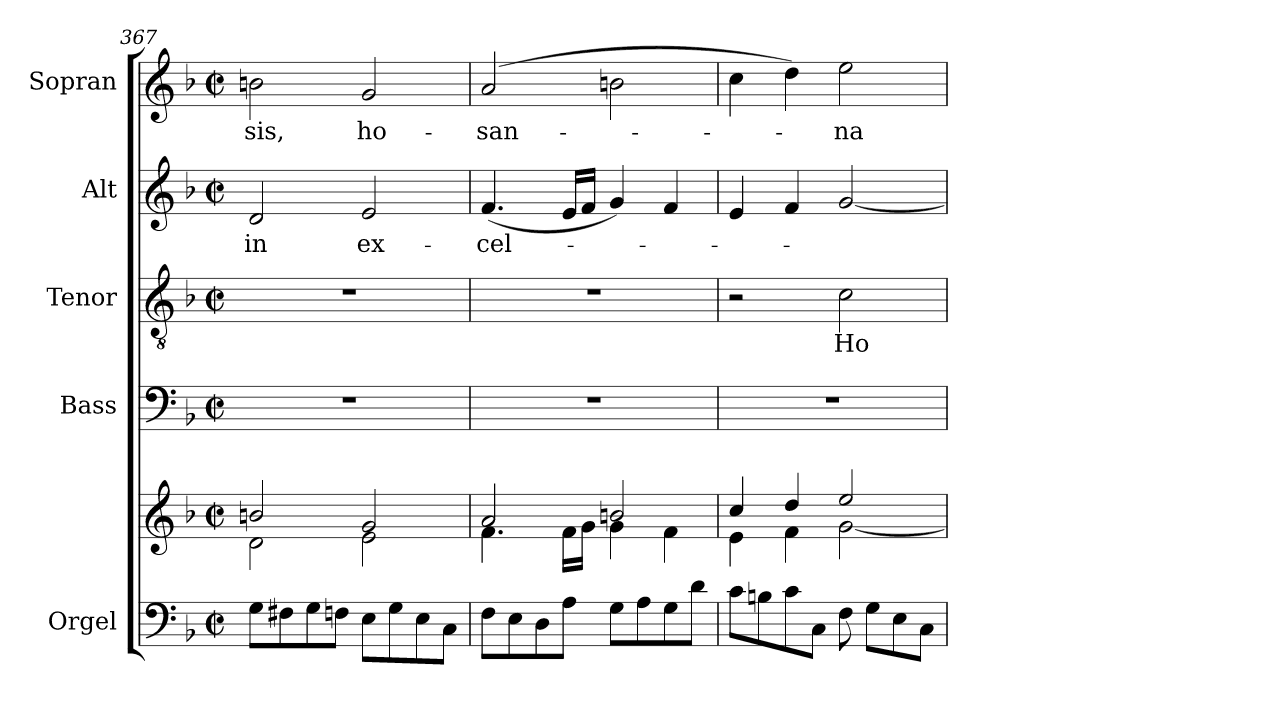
**kern	**kern	**kern	**kern	**text	**kern	**text	**kern	**text
*part5	*part5	*part4	*part3	*part3	*part2	*part2	*part1	*part1
*staff6	*staff5	*staff4	*staff3	*staff3	*staff2	*staff2	*staff1	*staff1
*I"Orgel	*	*I"Bass	*I"Tenor	*	*I"Alt	*	*I"Sopran	*
*I'Org.	*	*I'B.	*I'T.	*	*I'A.	*	*I'S.	*
!!LO:LB:g=z
*clefF4	*clefG2	*clefF4	*clefGv2	*	*clefG2	*	*clefG2	*
*k[b-]	*k[b-]	*k[b-]	*k[b-]	*	*k[b-]	*	*k[b-]	*
*F:	*F:	*F:	*F:	*	*F:	*	*F:	*
*M2/2	*M2/2	*M2/2	*M2/2	*	*M2/2	*	*M2/2	*
*met(c|)	*met(c|)	*met(c|)	*met(c|)	*	*met(c|)	*	*met(c|)	*
=367	=367	=367	=367	=367	=367	=367	=367	=367
*	*^	*	*	*	*	*	*	*
!	!	!	!	!	!	!	!LO:LY:b	!	!LO:LY:b
8G\L	2bn/	2d\	1r	1r	.	2d/	in	2bn\	-sis,
8F#X\	.	.	.	.	.	.	.	.	.
8G\	.	.	.	.	.	.	.	.	.
8Fn\J	.	.	.	.	.	.	.	.	.
!	!	!	!	!	!	!	!LO:LY:b	!	!LO:LY:b
8E\L	2g/	2e\	.	.	.	2e/	ex-	2g/	ho-
8G\	.	.	.	.	.	.	.	.	.
8E\	.	.	.	.	.	.	.	.	.
8C\J	.	.	.	.	.	.	.	.	.
=368	=368	=368	=368	=368	=368	=368	=368	=368	=368
!	!	!	!	!	!	!	!LO:LY:b	!	!LO:LY:b
8F\L	2a/	4.f\	1r	1r	.	(<4.f/	-cel-	(2a/	-san-
8E\	.	.	.	.	.	.	.	.	.
8D\	.	.	.	.	.	.	.	.	.
8A\J	.	16f\LL	.	.	.	16e/LL	.	.	.
.	.	16g\JJ	.	.	.	16f/JJ	.	.	.
8G\L	2bn/	4g\	.	.	.	4g/)	.	2bn\	.
8A\	.	.	.	.	.	.	.	.	.
8G\	.	4f\	.	.	.	4f/	.	.	.
8d\J	.	.	.	.	.	.	.	.	.
=369	=369	=369	=369	=369	=369	=369	=369	=369	=369
8c\L	4cc/	4e\	1r	2r	.	4e/	.	4cc\	.
8Bn\	.	.	.	.	.	.	.	.	.
8c\	4dd/	4f\	.	.	.	4f/	.	4dd\)	.
8C\J	.	.	.	.	.	.	.	.	.
!	!	!	!	!	!LO:LY:b	!	!	!	!LO:LY:b
8F\	2ee/	[<2g\	.	2c\	Ho-	[2g/	.	2ee\	-na
8G\L	.	.	.	.	.	.	.	.	.
8E\	.	.	.	.	.	.	.	.	.
8C\J	.	.	.	.	.	.	.	.	.
*	*v	*v	*	*	*	*	*	*	*
=	=	=	=	=	=	=	=	=
*-	*-	*-	*-	*-	*-	*-	*-	*-
